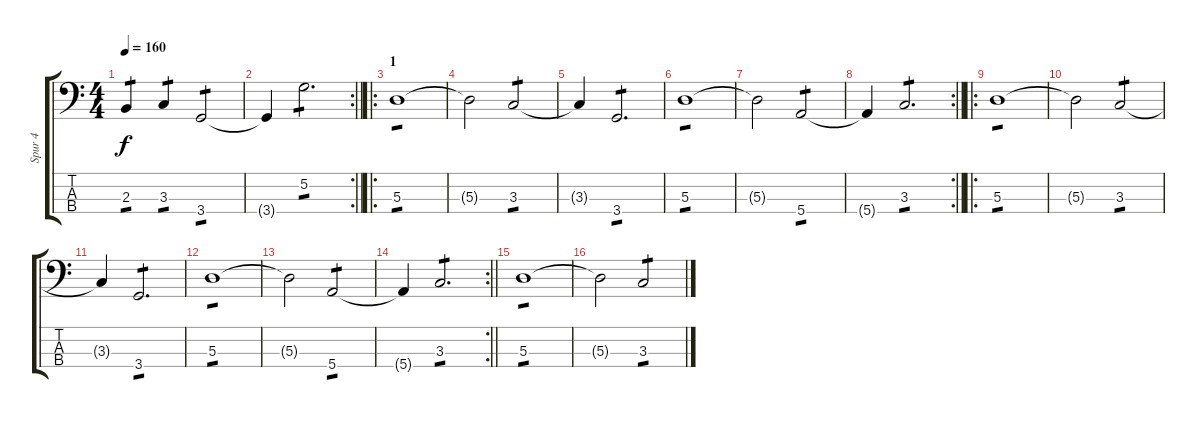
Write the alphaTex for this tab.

\track ("Spur 4" "Spur 4") {instrument electricbassfinger}
\staff {score tabs}
\tuning (G2 D2 A1 E1) {hide}
\ts (4 4)
\tempo 160
\clef f4
\ks c
2.3.4{tp 1 dy f} 3.3.4{tp 1} 3.4.2{tp 1} |
\rc 2
\barLineRight lightlight
3.4{t}.4 5.2.2{d tp 1} |
\ro
\section ("" "1")
5.3.1{tp 1} |
5.3{t}.2 3.3.2{tp 1} |
3.3{t}.4 3.4.2{d tp 1} |
5.3.1{tp 1} |
5.3{t}.2 5.4.2{tp 1} |
\rc 2
\barLineRight lightlight
5.4{t}.4 3.3.2{d tp 1} |
\ro
5.3.1{tp 1} |
5.3{t}.2 3.3.2{tp 1} |
3.3{t}.4 3.4.2{d tp 1} |
5.3.1{tp 1} |
5.3{t}.2 5.4.2{tp 1} |
\rc 2
\barLineRight lightlight
5.4{t}.4 3.3.2{d tp 1} |
5.3.1{tp 1} |
5.3{t}.2 3.3.2{tp 1}
